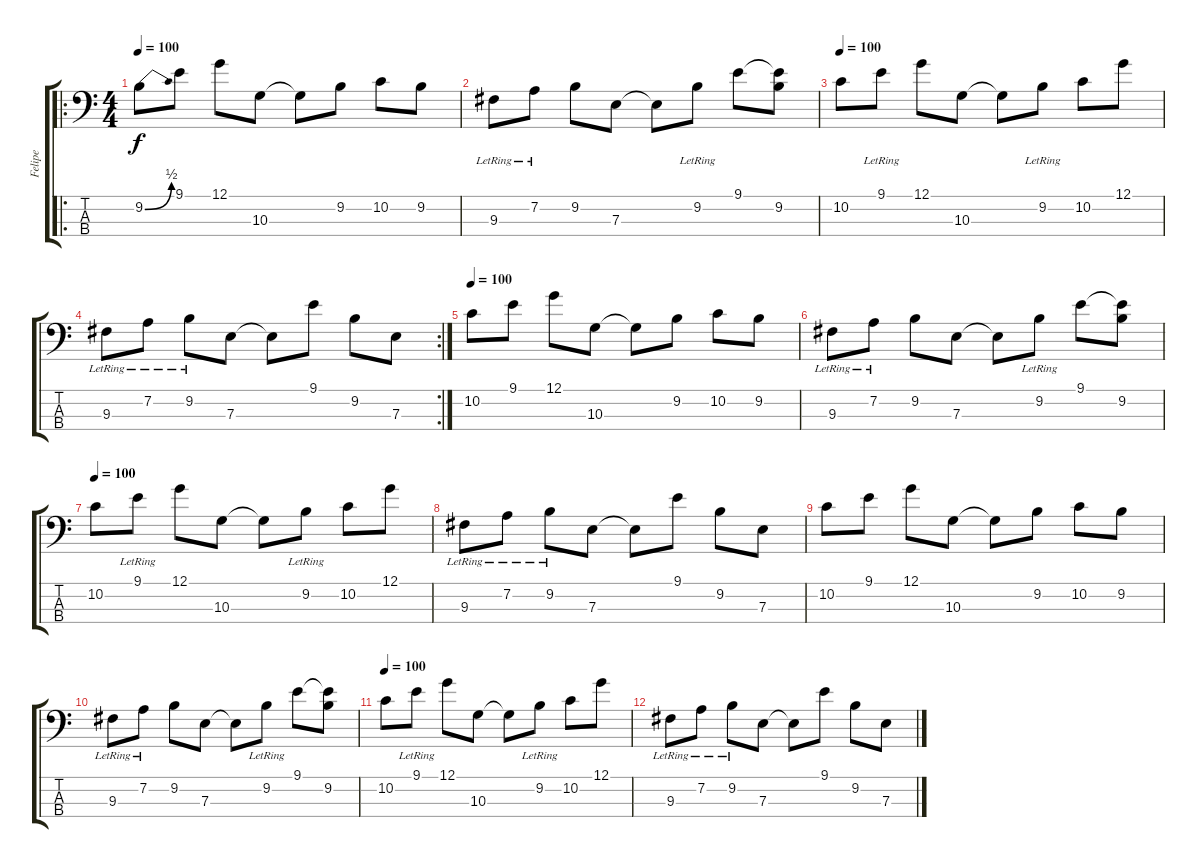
\track ("Felipe" "Felipe") {instrument electricbasspick}
\staff {score tabs}
\tuning (G2 D2 A1 E1) {hide}
\ro
\ts (4 4)
\tempo 100
\clef f4
\ks c
9.2{be (bend 0 0 60 2)}.8{dy f} 9.1.8 12.1.8 10.3.8 10.3{t}.8 9.2.8 10.2.8 9.2.8 |
9.3{lr}.8 7.2{lr}.8 9.2.8 7.3.8 7.3{t}.8 9.2{lr}.8 9.1.8 (9.1{t} 9.2).8 |
\tempo 100
10.2.8 9.1{lr}.8 12.1.8 10.3.8 10.3{t}.8 9.2{lr}.8 10.2.8 12.1.8 |
\rc 2
9.3{lr}.8 7.2{lr}.8 9.2{lr}.8 7.3.8 7.3{t}.8 9.1.8 9.2.8 7.3.8 |
\tempo 100
10.2.8 9.1.8 12.1.8 10.3.8 10.3{t}.8 9.2.8 10.2.8 9.2.8 |
9.3{lr}.8 7.2{lr}.8 9.2.8 7.3.8 7.3{t}.8 9.2{lr}.8 9.1.8 (9.1{t} 9.2).8 |
\tempo 100
10.2.8 9.1{lr}.8 12.1.8 10.3.8 10.3{t}.8 9.2{lr}.8 10.2.8 12.1.8 |
9.3{lr}.8 7.2{lr}.8 9.2{lr}.8 7.3.8 7.3{t}.8 9.1.8 9.2.8 7.3.8 |
10.2.8 9.1.8 12.1.8 10.3.8 10.3{t}.8 9.2.8 10.2.8 9.2.8 |
9.3{lr}.8 7.2{lr}.8 9.2.8 7.3.8 7.3{t}.8 9.2{lr}.8 9.1.8 (9.1{t} 9.2).8 |
\tempo 100
10.2.8 9.1{lr}.8 12.1.8 10.3.8 10.3{t}.8 9.2{lr}.8 10.2.8 12.1.8 |
9.3{lr}.8 7.2{lr}.8 9.2{lr}.8 7.3.8 7.3{t}.8 9.1.8 9.2.8 7.3.8
